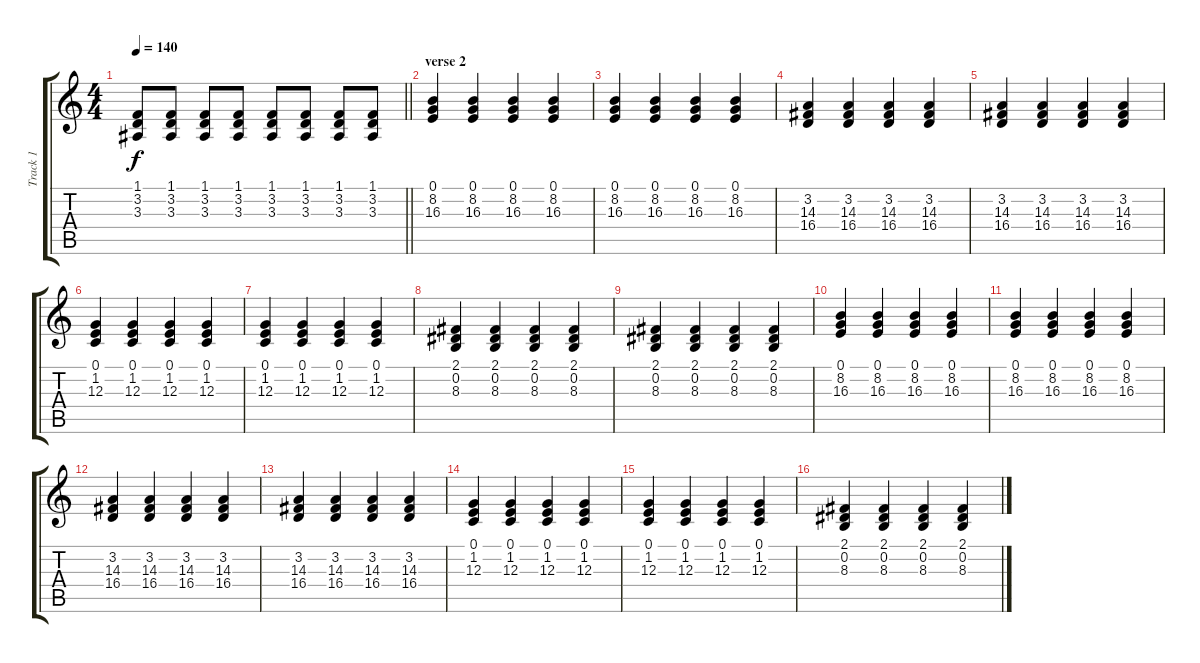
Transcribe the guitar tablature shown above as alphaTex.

\track ("Track 1" "Track 1") {instrument churchorgan}
\staff {score tabs}
\tuning (E4 B3 G3 D3 A2 E2) {hide}
\ts (4 4)
\tempo 140
\clef g2
\barLineRight lightlight
\ks c
(1.1 3.2 3.3).8{dy f} (1.1 3.2 3.3).8 (1.1 3.2 3.3).8 (1.1 3.2 3.3).8 (1.1 3.2 3.3).8 (1.1 3.2 3.3).8 (1.1 3.2 3.3).8 (1.1 3.2 3.3).8 |
\section ("" "verse 2")
(0.1 8.2 16.3).4 (0.1 8.2 16.3).4 (0.1 8.2 16.3).4 (0.1 8.2 16.3).4 |
(0.1 8.2 16.3).4 (0.1 8.2 16.3).4 (0.1 8.2 16.3).4 (0.1 8.2 16.3).4 |
(3.2 14.3 16.4).4 (3.2 14.3 16.4).4 (3.2 14.3 16.4).4 (3.2 14.3 16.4).4 |
(3.2 14.3 16.4).4 (3.2 14.3 16.4).4 (3.2 14.3 16.4).4 (3.2 14.3 16.4).4 |
(0.1 1.2 12.3).4 (0.1 1.2 12.3).4 (0.1 1.2 12.3).4 (0.1 1.2 12.3).4 |
(0.1 1.2 12.3).4 (0.1 1.2 12.3).4 (0.1 1.2 12.3).4 (0.1 1.2 12.3).4 |
(2.1 0.2 8.3).4 (2.1 0.2 8.3).4 (2.1 0.2 8.3).4 (2.1 0.2 8.3).4 |
(2.1 0.2 8.3).4 (2.1 0.2 8.3).4 (2.1 0.2 8.3).4 (2.1 0.2 8.3).4 |
(0.1 8.2 16.3).4 (0.1 8.2 16.3).4 (0.1 8.2 16.3).4 (0.1 8.2 16.3).4 |
(0.1 8.2 16.3).4 (0.1 8.2 16.3).4 (0.1 8.2 16.3).4 (0.1 8.2 16.3).4 |
(3.2 14.3 16.4).4 (3.2 14.3 16.4).4 (3.2 14.3 16.4).4 (3.2 14.3 16.4).4 |
(3.2 14.3 16.4).4 (3.2 14.3 16.4).4 (3.2 14.3 16.4).4 (3.2 14.3 16.4).4 |
(0.1 1.2 12.3).4 (0.1 1.2 12.3).4 (0.1 1.2 12.3).4 (0.1 1.2 12.3).4 |
(0.1 1.2 12.3).4 (0.1 1.2 12.3).4 (0.1 1.2 12.3).4 (0.1 1.2 12.3).4 |
(2.1 0.2 8.3).4 (2.1 0.2 8.3).4 (2.1 0.2 8.3).4 (2.1 0.2 8.3).4
